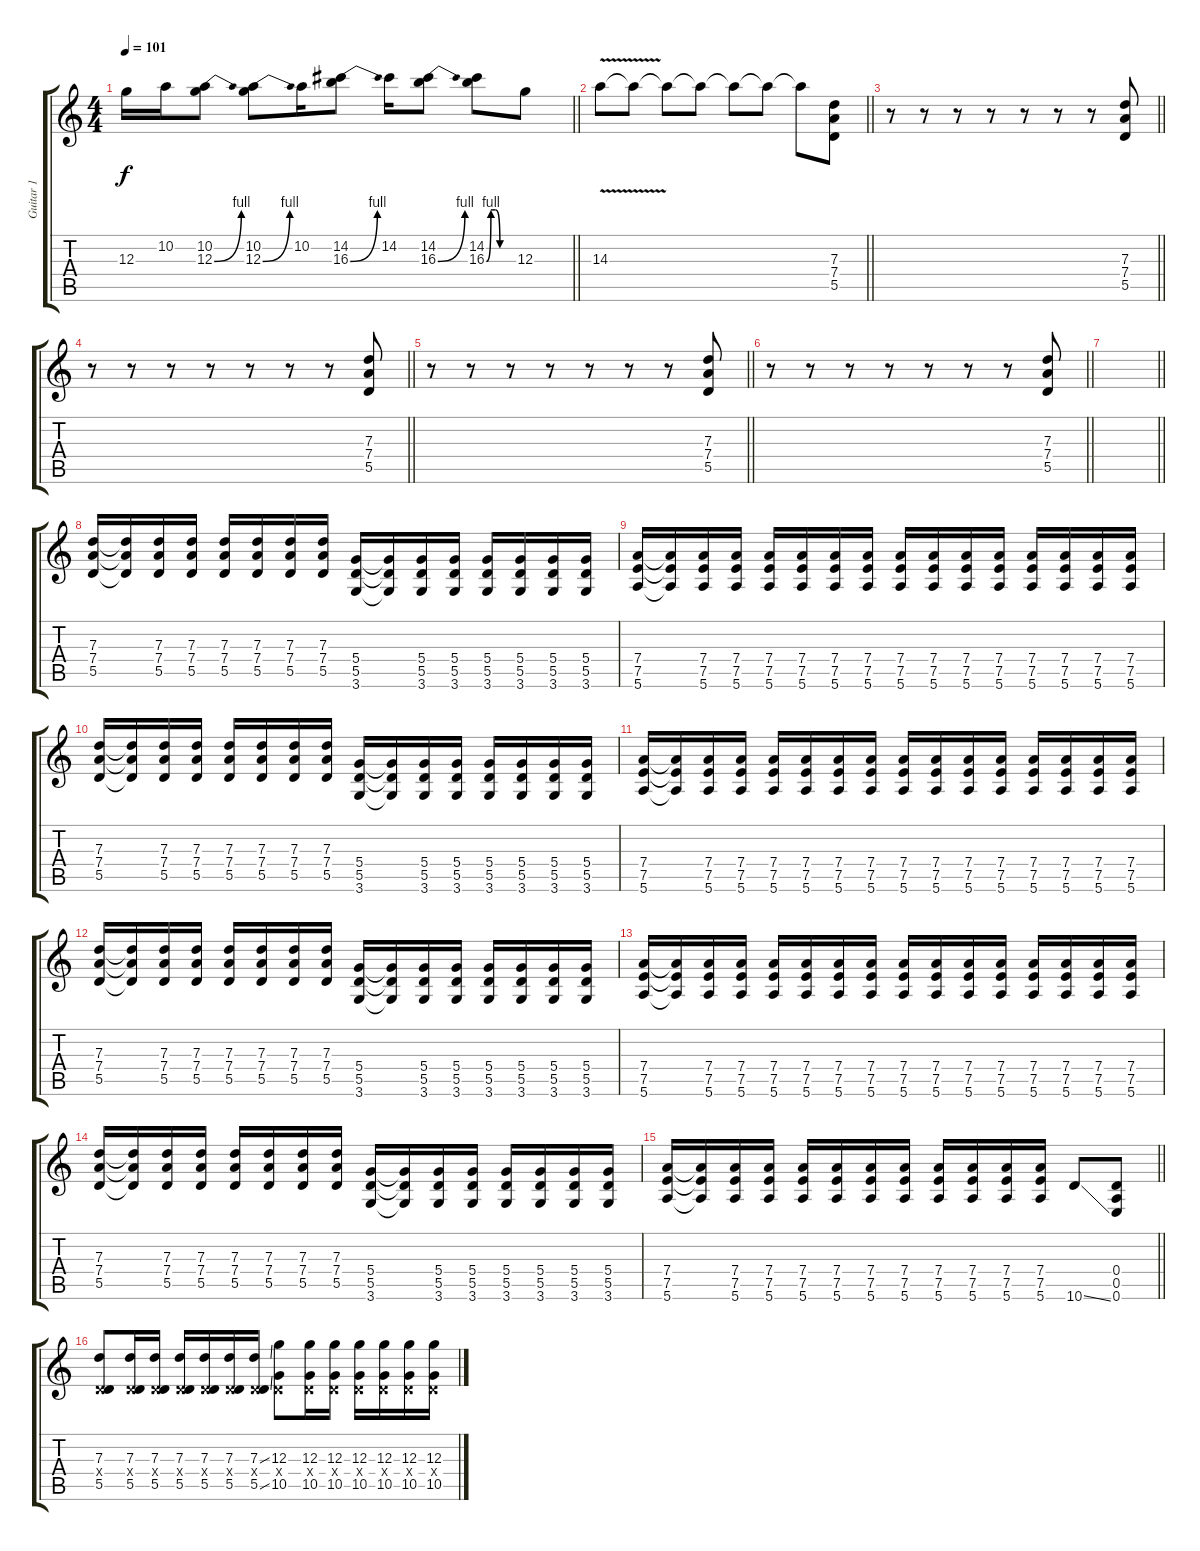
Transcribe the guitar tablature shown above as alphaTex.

\track ("Guitar 1" "Guitar 1") {instrument overdrivenguitar}
\staff {score tabs}
\tuning (E4 B3 G3 D3 A2 E2) {hide}
\ts (4 4)
\tempo 101
\clef g2
\barLineRight lightlight
\ks c
12.3{t}.16{dy f} 10.2.16 (10.2 12.3{be (bend 0 0 60 4)}).8 (10.2 12.3{be (bend 0 0 60 4)}).8 10.2.16 (14.2 16.3{be (bend 0 0 60 4)}).8 14.2.16 (14.2 16.3{be (bend 0 0 60 4)}).8 (14.2 16.3{be (custom 0 0 10 4 20 4 30 0 60 0)}).8 12.3.8 |
\barLineRight lightlight
14.3{v}.8 14.3{t}.8 14.3{t}.8 14.3{t}.8 14.3{t}.8 14.3{t}.8 14.3{t}.8 (7.3 7.4 5.5).8{volume 10 balance 15} |
\barLineRight lightlight
r.8 r.8 r.8 r.8 r.8 r.8 r.8 (7.3 7.4 5.5).8 |
\barLineRight lightlight
r.8 r.8 r.8 r.8 r.8 r.8 r.8 (7.3 7.4 5.5).8 |
\barLineRight lightlight
r.8 r.8 r.8 r.8 r.8 r.8 r.8 (7.3 7.4 5.5).8 |
\barLineRight lightlight
r.8 r.8 r.8 r.8 r.8 r.8 r.8 (7.3 7.4 5.5).8 |
\barLineRight lightlight
|
(7.3 7.4 5.5).16 (7.3{t} 7.4{t} 5.5{t}).16 (7.3 7.4 5.5).16 (7.3 7.4 5.5).16 (7.3 7.4 5.5).16 (7.3 7.4 5.5).16 (7.3 7.4 5.5).16 (7.3 7.4 5.5).16 (5.4 5.5 3.6).16 (5.4{t} 5.5{t} 3.6{t}).16 (5.4 5.5 3.6).16 (5.4 5.5 3.6).16 (5.4 5.5 3.6).16 (5.4 5.5 3.6).16 (5.4 5.5 3.6).16 (5.4 5.5 3.6).16 |
(7.4 7.5 5.6).16 (7.4{t} 7.5{t} 5.6{t}).16 (7.4 7.5 5.6).16 (7.4 7.5 5.6).16 (7.4 7.5 5.6).16 (7.4 7.5 5.6).16 (7.4 7.5 5.6).16 (7.4 7.5 5.6).16 (7.4 7.5 5.6).16 (7.4 7.5 5.6).16 (7.4 7.5 5.6).16 (7.4 7.5 5.6).16 (7.4 7.5 5.6).16 (7.4 7.5 5.6).16 (7.4 7.5 5.6).16 (7.4 7.5 5.6).16 |
(7.3 7.4 5.5).16 (7.3{t} 7.4{t} 5.5{t}).16 (7.3 7.4 5.5).16 (7.3 7.4 5.5).16 (7.3 7.4 5.5).16 (7.3 7.4 5.5).16 (7.3 7.4 5.5).16 (7.3 7.4 5.5).16 (5.4 5.5 3.6).16 (5.4{t} 5.5{t} 3.6{t}).16 (5.4 5.5 3.6).16 (5.4 5.5 3.6).16 (5.4 5.5 3.6).16 (5.4 5.5 3.6).16 (5.4 5.5 3.6).16 (5.4 5.5 3.6).16 |
(7.4 7.5 5.6).16 (7.4{t} 7.5{t} 5.6{t}).16 (7.4 7.5 5.6).16 (7.4 7.5 5.6).16 (7.4 7.5 5.6).16 (7.4 7.5 5.6).16 (7.4 7.5 5.6).16 (7.4 7.5 5.6).16 (7.4 7.5 5.6).16 (7.4 7.5 5.6).16 (7.4 7.5 5.6).16 (7.4 7.5 5.6).16 (7.4 7.5 5.6).16 (7.4 7.5 5.6).16 (7.4 7.5 5.6).16 (7.4 7.5 5.6).16 |
(7.3 7.4 5.5).16 (7.3{t} 7.4{t} 5.5{t}).16 (7.3 7.4 5.5).16 (7.3 7.4 5.5).16 (7.3 7.4 5.5).16 (7.3 7.4 5.5).16 (7.3 7.4 5.5).16 (7.3 7.4 5.5).16 (5.4 5.5 3.6).16 (5.4{t} 5.5{t} 3.6{t}).16 (5.4 5.5 3.6).16 (5.4 5.5 3.6).16 (5.4 5.5 3.6).16 (5.4 5.5 3.6).16 (5.4 5.5 3.6).16 (5.4 5.5 3.6).16 |
(7.4 7.5 5.6).16 (7.4{t} 7.5{t} 5.6{t}).16 (7.4 7.5 5.6).16 (7.4 7.5 5.6).16 (7.4 7.5 5.6).16 (7.4 7.5 5.6).16 (7.4 7.5 5.6).16 (7.4 7.5 5.6).16 (7.4 7.5 5.6).16 (7.4 7.5 5.6).16 (7.4 7.5 5.6).16 (7.4 7.5 5.6).16 (7.4 7.5 5.6).16 (7.4 7.5 5.6).16 (7.4 7.5 5.6).16 (7.4 7.5 5.6).16 |
(7.3 7.4 5.5).16 (7.3{t} 7.4{t} 5.5{t}).16 (7.3 7.4 5.5).16 (7.3 7.4 5.5).16 (7.3 7.4 5.5).16 (7.3 7.4 5.5).16 (7.3 7.4 5.5).16 (7.3 7.4 5.5).16 (5.4 5.5 3.6).16 (5.4{t} 5.5{t} 3.6{t}).16 (5.4 5.5 3.6).16 (5.4 5.5 3.6).16 (5.4 5.5 3.6).16 (5.4 5.5 3.6).16 (5.4 5.5 3.6).16 (5.4 5.5 3.6).16 |
\barLineRight lightlight
(7.4 7.5 5.6).16 (7.4{t} 7.5{t} 5.6{t}).16 (7.4 7.5 5.6).16 (7.4 7.5 5.6).16 (7.4 7.5 5.6).16 (7.4 7.5 5.6).16 (7.4 7.5 5.6).16 (7.4 7.5 5.6).16 (7.4 7.5 5.6).16 (7.4 7.5 5.6).16 (7.4 7.5 5.6).16 (7.4 7.5 5.6).16 10.6{ss}.8 (0.4 0.5 0.6).8 |
(7.3 0.4{x} 5.5).8{volume 12} (7.3 0.4{x} 5.5).16 (7.3 0.4{x} 5.5).16 (7.3 0.4{x} 5.5).16 (7.3 0.4{x} 5.5).16 (7.3 0.4{x} 5.5).16 (7.3{ss} 0.4{x} 5.5{ss}).16 (12.3 0.4{x} 10.5).8 (12.3 0.4{x} 10.5).16 (12.3 0.4{x} 10.5).16 (12.3 0.4{x} 10.5).16 (12.3 0.4{x} 10.5).16 (12.3 0.4{x} 10.5).16 (12.3 0.4{x} 10.5).16
